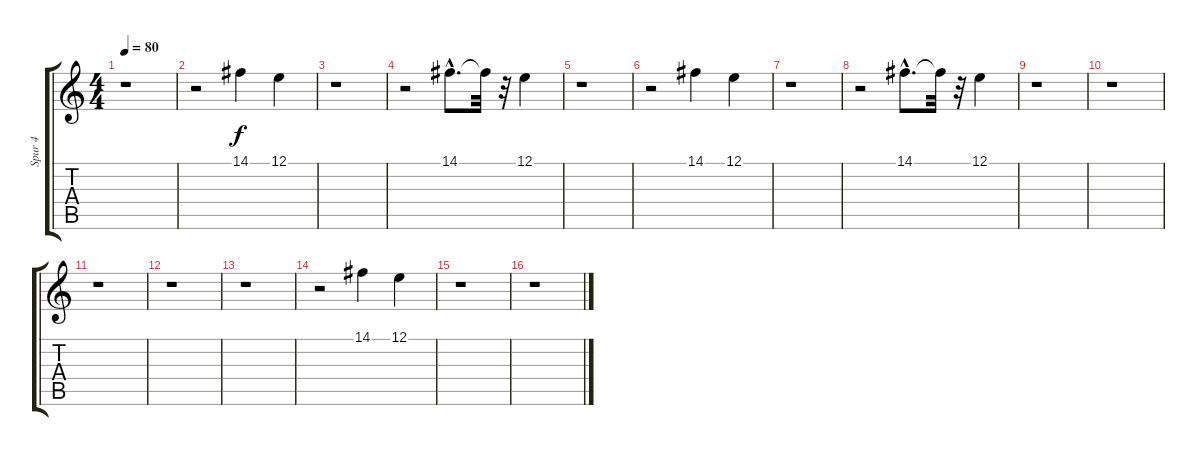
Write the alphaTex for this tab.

\track ("Spur 4" "Spur 4") {instrument harmonica}
\staff {score tabs}
\tuning (E4 B3 G3 D3 A2 E2) {hide}
\ts (4 4)
\tempo 80
\clef g2
\ks c
r.1{dy f instrument harmonica} |
r.2 14.1.4 12.1.4 |
r.1 |
r.2 14.1{hac}.8{d} 14.1{t}.32 r.32 12.1.4 |
r.1 |
r.2 14.1.4 12.1.4 |
r.1 |
r.2 14.1{hac}.8{d} 14.1{t}.32 r.32 12.1.4 |
r.1 |
r.1 |
r.1 |
r.1 |
r.1 |
r.2 14.1.4 12.1.4 |
r.1 |
r.1
